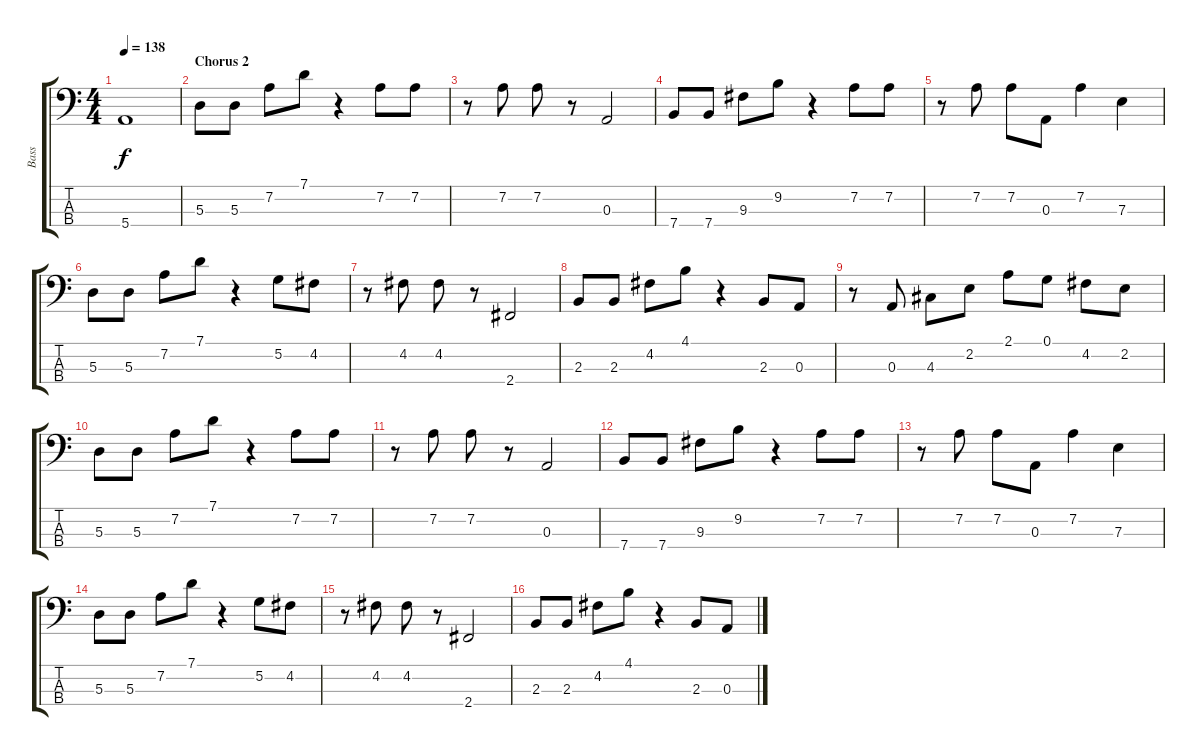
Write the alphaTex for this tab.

\track ("Bass" "Bass") {instrument electricbassfinger}
\staff {score tabs}
\tuning (G2 D2 A1 E1) {hide}
\ts (4 4)
\tempo 138
\clef f4
\ks c
5.4.1{dy f} |
\section ("" "Chorus 2")
5.3.8 5.3.8 7.2.8 7.1.8 r.4 7.2.8 7.2.8 |
r.8 7.2.8 7.2.8 r.8 0.3.2 |
7.4.8 7.4.8 9.3.8 9.2.8 r.4 7.2.8 7.2.8 |
r.8 7.2.8 7.2.8 0.3.8 7.2.4 7.3.4 |
5.3.8 5.3.8 7.2.8 7.1.8 r.4 5.2.8 4.2.8 |
r.8 4.2.8 4.2.8 r.8 2.4.2 |
2.3.8 2.3.8 4.2.8 4.1.8 r.4 2.3.8 0.3.8 |
r.8 0.3.8 4.3.8 2.2.8 2.1.8 0.1.8 4.2.8 2.2.8 |
\section ("" "")
5.3.8 5.3.8 7.2.8 7.1.8 r.4 7.2.8 7.2.8 |
r.8 7.2.8 7.2.8 r.8 0.3.2 |
7.4.8 7.4.8 9.3.8 9.2.8 r.4 7.2.8 7.2.8 |
r.8 7.2.8 7.2.8 0.3.8 7.2.4 7.3.4 |
5.3.8 5.3.8 7.2.8 7.1.8 r.4 5.2.8 4.2.8 |
r.8 4.2.8 4.2.8 r.8 2.4.2 |
2.3.8 2.3.8 4.2.8 4.1.8 r.4 2.3.8 0.3.8
